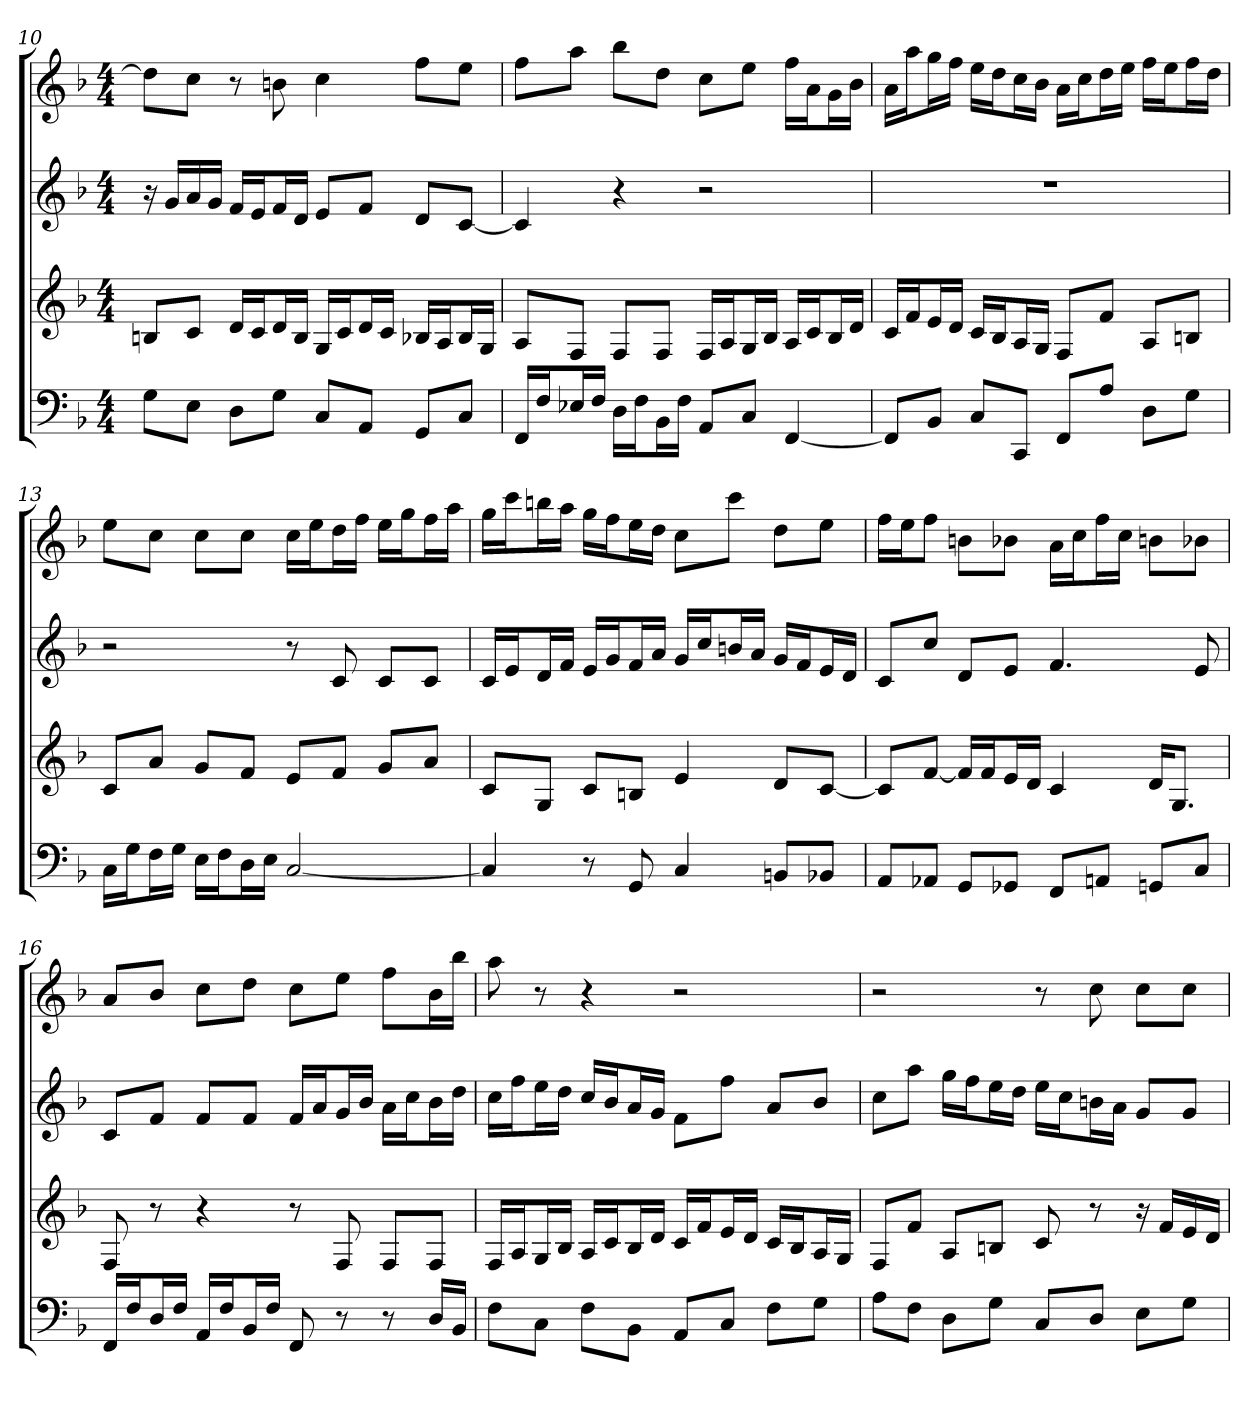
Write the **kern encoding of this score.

**kern	**kern	**kern	**kern
*part4	*part3	*part2	*part1
*staff4	*staff3	*staff2	*staff1
*k[b-]	*k[b-]	*k[b-]	*k[b-]
*M4/4	*M4/4	*M4/4	*M4/4
=10	=10	=10	=10
8GL	8BnL	16r	8ddL]
.	.	16gLL	.
8EJ	8cJ	16a	8ccJ
.	.	16gJJ	.
8DL	16dLL	16fLL	8r
.	16cJ	16eJ	.
8GJ	16dL	16fL	8bn
.	16BJJ	16dJJ	.
8CL	16GLL	8eL	4cc
.	16cJ	.	.
8AAJ	16dL	8fJ	.
.	16cJJ	.	.
8GGL	16B-XLL	8dL	8ffL
.	16AJ	.	.
8CJ	16B-L	[8cJ	8eeJ
.	16GJJ	.	.
=11	=11	=11	=11
16FFLL	8AL	4c]	8ffL
16FJ	.	.	.
16E-XL	8FJ	.	8aaJ
16FJJ	.	.	.
16DLL	8FL	4r	8bb-L
16FJ	.	.	.
16BB-L	8FJ	.	8ddJ
16FJJ	.	.	.
8AAL	16FLL	2r	8ccL
.	16AJ	.	.
8CJ	16GL	.	8eeJ
.	16B-JJ	.	.
[4FF	16ALL	.	16ffLL
.	16cJ	.	16aJ
.	16B-L	.	16gL
.	16dJJ	.	16b-JJ
=12	=12	=12	=12
8FFL]	16cLL	1r	16aLL
.	16fJ	.	16aaJ
8BB-J	16eL	.	16ggL
.	16dJJ	.	16ffJJ
8CL	16cLL	.	16eeLL
.	16B-J	.	16ddJ
8CCJ	16AL	.	16ccL
.	16GJJ	.	16b-JJ
8FFL	8FL	.	16aLL
.	.	.	16ccJ
8AJ	8fJ	.	16ddL
.	.	.	16eeJJ
8DL	8AL	.	16ffLL
.	.	.	16eeJ
8GJ	8BnJ	.	16ffL
.	.	.	16ddJJ
=13	=13	=13	=13
16CLL	8cL	2r	8eeL
16GJ	.	.	.
16FL	8aJ	.	8ccJ
16GJJ	.	.	.
16ELL	8gL	.	8ccL
16FJ	.	.	.
16DL	8fJ	.	8ccJ
16EJJ	.	.	.
[2C	8eL	8r	16ccLL
.	.	.	16eeJ
.	8fJ	8c	16ddL
.	.	.	16ffJJ
.	8gL	8cL	16eeLL
.	.	.	16ggJ
.	8aJ	8cJ	16ffL
.	.	.	16aaJJ
=14	=14	=14	=14
4C]	8cL	16cLL	16ggLL
.	.	16eJ	16cccJ
.	8GJ	16dL	16bbnL
.	.	16fJJ	16aaJJ
8r	8cL	16eLL	16ggLL
.	.	16gJ	16ffJ
8GG	8BnJ	16fL	16eeL
.	.	16aJJ	16ddJJ
4C	4e	16gLL	8ccL
.	.	16ccJ	.
.	.	16bnL	8cccJ
.	.	16aJJ	.
8BBnL	8dL	16gLL	8ddL
.	.	16fJ	.
8BB-XJ	[8cJ	16eL	8eeJ
.	.	16dJJ	.
=15	=15	=15	=15
8AAL	8cL]	8cL	16ffLL
.	.	.	16eeJ
8AA-XJ	[8fJ	8ccJ	8ffJ
8GGL	16fLL]	8dL	8bnL
.	16fJ	.	.
8GG-XJ	16eL	8eJ	8b-XJ
.	16dJJ	.	.
8FFL	4c	4.f	16aLL
.	.	.	16ccJ
8AAnJ	.	.	16ffL
.	.	.	16ccJJ
8GGnL	16dKL	.	8bnL
.	8.GJ	.	.
8CJ	.	8e	8b-XJ
=16	=16	=16	=16
16FFLL	8F	8cL	8aL
16FJ	.	.	.
16DL	8r	8fJ	8b-J
16FJJ	.	.	.
16AALL	4r	8fL	8ccL
16FJ	.	.	.
16BB-L	.	8fJ	8ddJ
16FJJ	.	.	.
8FF	8r	16fLL	8ccL
.	.	16aJ	.
8r	8F	16gL	8eeJ
.	.	16b-JJ	.
8r	8FL	16aLL	8ffL
.	.	16ccJ	.
16DLL	8FJ	16b-L	16b-L
16BB-JJ	.	16ddJJ	16bb-JJ
=17	=17	=17	=17
8FL	16FLL	16ccLL	8aa
.	16AJ	16ffJ	.
8CJ	16GL	16eeL	8r
.	16B-JJ	16ddJJ	.
8FL	16ALL	16ccLL	4r
.	16cJ	16b-J	.
8BB-J	16B-L	16aL	.
.	16dJJ	16gJJ	.
8AAL	16cLL	8fL	2r
.	16fJ	.	.
8CJ	16eL	8ffJ	.
.	16dJJ	.	.
8FL	16cLL	8aL	.
.	16B-J	.	.
8GJ	16AL	8b-J	.
.	16GJJ	.	.
=18	=18	=18	=18
8AL	8FL	8ccL	2r
8FJ	8fJ	8aaJ	.
8DL	8AL	16ggLL	.
.	.	16ffJ	.
8GJ	8BnJ	16eeL	.
.	.	16ddJJ	.
8CL	8c	16eeLL	8r
.	.	16ccJ	.
8DJ	8r	16bnL	8cc
.	.	16aJJ	.
8EL	16r	8gL	8ccL
.	16fLL	.	.
8GJ	16e	8gJ	8ccJ
.	16dJJ	.	.
=	=	=	=
*-	*-	*-	*-
